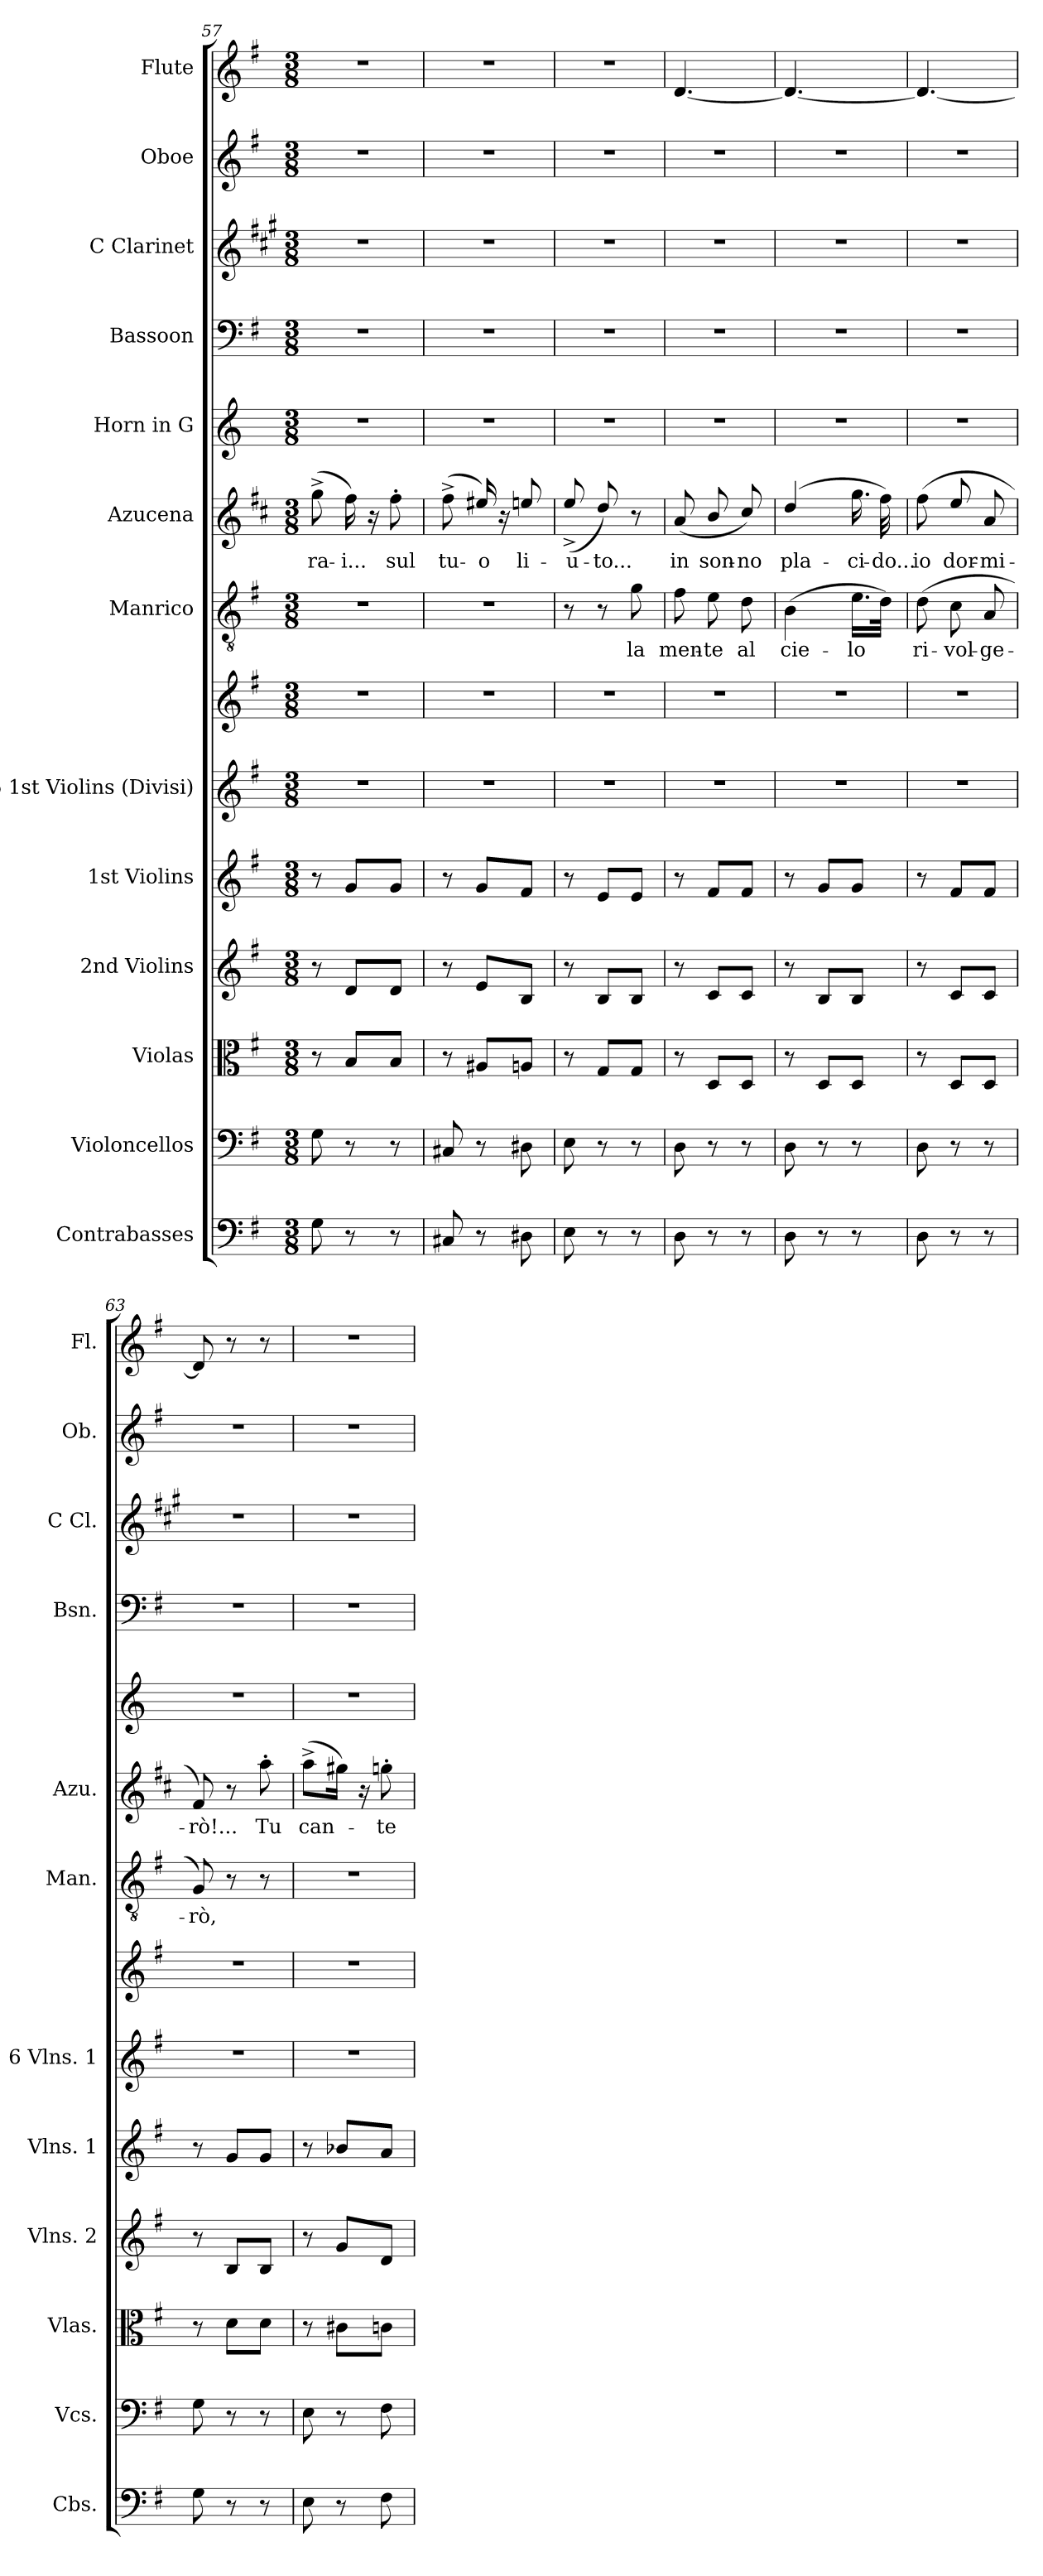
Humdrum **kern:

**kern	**kern	**kern	**kern	**kern	**kern	**kern	**kern	**text	**kern	**text	**kern	**kern	**kern	**kern	**kern
*part13	*part12	*part11	*part10	*part9	*part8	*part8	*part7	*part7	*part6	*part6	*part5	*part4	*part3	*part2	*part1
*staff14	*staff13	*staff12	*staff11	*staff10	*staff9	*staff8	*staff7	*staff7	*staff6	*staff6	*staff5	*staff4	*staff3	*staff2	*staff1
*I"Contrabasses	*I"Violoncellos	*I"Violas	*I"2nd Violins	*I"1st Violins	*I"6 1st Violins (Divisi)	*	*I"Manrico	*	*I"Azucena	*	*I"Horn in G	*I"Bassoon	*I"C Clarinet	*I"Oboe	*I"Flute
*I'Cbs.	*I'Vcs.	*I'Vlas.	*I'Vlns. 2	*I'Vlns. 1	*I'6 Vlns. 1	*	*I'Man.	*	*I'Azu.	*	*	*I'Bsn.	*I'C Cl.	*I'Ob.	*I'Fl.
*clefF4	*clefF4	*clefC3	*clefG2	*clefG2	*clefG2	*clefG2	*clefGv2	*	*clefG2	*	*clefG2	*clefF4	*clefG2	*clefG2	*clefG2
*ITrd7c12	*	*	*	*	*	*	*	*	*ITrd4c7	*	*ITrd3c5	*	*ITrd1c2	*	*
*k[f#]	*k[f#]	*k[f#]	*k[f#]	*k[f#]	*k[f#]	*k[f#]	*k[f#]	*	*k[f#]	*	*k[f#]	*k[f#]	*k[f#]	*k[f#]	*k[f#]
*M3/8	*M3/8	*M3/8	*M3/8	*M3/8	*M3/8	*M3/8	*M3/8	*	*M3/8	*	*M3/8	*M3/8	*M3/8	*M3/8	*M3/8
=57	=57	=57	=57	=57	=57	=57	=57	=57	=57	=57	=57	=57	=57	=57	=57
!	!	!	!	!	!	!	!	!	!	!LO:LY:b	!	!	!	!	!
8GG\	8G\	8r	8r	8r	4.r	4.r	4.r	.	(>8cc^\	-ra-	4.r	4.r	4.r	4.r	4.r
!	!	!	!	!	!	!	!	!	!	!LO:LY:b	!	!	!	!	!
8r	8r	8B/L	8d/L	8g/L	.	.	.	.	16b\)	-i...	.	.	.	.	.
.	.	.	.	.	.	.	.	.	16r	.	.	.	.	.	.
!	!	!	!	!	!	!	!	!	!	!LO:LY:b	!	!	!	!	!
8r	8r	8B/J	8d/J	8g/J	.	.	.	.	8b'\	sul	.	.	.	.	.
=58	=58	=58	=58	=58	=58	=58	=58	=58	=58	=58	=58	=58	=58	=58	=58
!	!	!	!	!	!	!	!	!	!	!LO:LY:b	!	!	!	!	!
8CC#X/	8C#X/	8r	8r	8r	4.r	4.r	4.r	.	(>8b^\	tu-	4.r	4.r	4.r	4.r	4.r
!	!	!	!	!	!	!	!	!	!	!LO:LY:b	!	!	!	!	!
8r	8r	8A#X/L	8e/L	8g/L	.	.	.	.	16a#X/)	-o	.	.	.	.	.
.	.	.	.	.	.	.	.	.	16r	.	.	.	.	.	.
!	!	!	!	!	!	!	!	!	!	!LO:LY:b	!	!	!	!	!
8DD#X\	8D#X\	8An/J	8B/J	8f#/J	.	.	.	.	8an/	li-	.	.	.	.	.
=59	=59	=59	=59	=59	=59	=59	=59	=59	=59	=59	=59	=59	=59	=59	=59
!	!	!	!	!	!	!	!	!	!	!LO:LY:b	!	!	!	!	!
8EE\	8E\	8r	8r	8r	4.r	4.r	8r	.	(<8a^/	-u-	4.r	4.r	4.r	4.r	4.r
!	!	!	!	!	!	!	!	!	!	!LO:LY:b	!	!	!	!	!
8r	8r	8G/L	8B/L	8e/L	.	.	8r	.	8g/)	-to...	.	.	.	.	.
!	!	!	!	!	!	!	!	!LO:LY:b	!	!	!	!	!	!	!
8r	8r	8G/J	8B/J	8e/J	.	.	8g\	la	8r	.	.	.	.	.	.
=60	=60	=60	=60	=60	=60	=60	=60	=60	=60	=60	=60	=60	=60	=60	=60
!	!	!	!	!	!	!	!	!LO:LY:b	!	!LO:LY:b	!	!	!	!	!
8DD\	8D\	8r	8r	8r	4.r	4.r	8f#\	men-	(<8d/	in	4.r	4.r	4.r	4.r	[4.d/
!	!	!	!	!	!	!	!	!LO:LY:b	!	!LO:LY:b	!	!	!	!	!
8r	8r	8D/L	8c/L	8f#/L	.	.	8e\	-te	8e/	son-	.	.	.	.	.
!	!	!	!	!	!	!	!	!LO:LY:b	!	!LO:LY:b	!	!	!	!	!
8r	8r	8D/J	8c/J	8f#/J	.	.	8d\	al	8f#/)	-no	.	.	.	.	.
=61	=61	=61	=61	=61	=61	=61	=61	=61	=61	=61	=61	=61	=61	=61	=61
!	!	!	!	!	!	!	!	!LO:LY:b	!	!LO:LY:b	!	!	!	!	!
8DD\	8D\	8r	8r	8r	4.r	4.r	(>4B\	cie-	(>4g/	pla-	4.r	4.r	4.r	4.r	4.d/_
8r	8r	8D/L	8B/L	8g/L	.	.	.	.	.	.	.	.	.	.	.
!	!	!	!	!	!	!	!	!LO:LY:b	!	!LO:LY:b	!	!	!	!	!
8r	8r	8D/J	8B/J	8g/J	.	.	16.e\LL	-lo	16.cc\	-ci-	.	.	.	.	.
!	!	!	!	!	!	!	!	!	!	!LO:LY:b	!	!	!	!	!
.	.	.	.	.	.	.	32d\JJk)	.	32b\)	-do...	.	.	.	.	.
=62	=62	=62	=62	=62	=62	=62	=62	=62	=62	=62	=62	=62	=62	=62	=62
!	!	!	!	!	!	!	!	!LO:LY:b	!	!LO:LY:b	!	!	!	!	!
8DD\	8D\	8r	8r	8r	4.r	4.r	(>8d\	ri-	(>8b\	io	4.r	4.r	4.r	4.r	4.d/_
!	!	!	!	!	!	!	!	!LO:LY:b	!	!LO:LY:b	!	!	!	!	!
8r	8r	8D/L	8c/L	8f#/L	.	.	8c\	-vol-	8a/	dor-	.	.	.	.	.
!	!	!	!	!	!	!	!	!LO:LY:b	!	!LO:LY:b	!	!	!	!	!
8r	8r	8D/J	8c/J	8f#/J	.	.	8A/	-ge-	8d/	-mi-	.	.	.	.	.
=63	=63	=63	=63	=63	=63	=63	=63	=63	=63	=63	=63	=63	=63	=63	=63
!	!	!	!	!	!	!	!	!LO:LY:b	!	!LO:LY:b	!	!	!	!	!
8GG\	8G\	8r	8r	8r	4.r	4.r	8G/)	-rò,	8B/)	-rò!...	4.r	4.r	4.r	4.r	8d/]
8r	8r	8d\L	8B/L	8g/L	.	.	8r	.	8r	.	.	.	.	.	8r
!	!	!	!	!	!	!	!	!	!	!LO:LY:b	!	!	!	!	!
8r	8r	8d\J	8B/J	8g/J	.	.	8r	.	8dd'\	Tu	.	.	.	.	8r
=64	=64	=64	=64	=64	=64	=64	=64	=64	=64	=64	=64	=64	=64	=64	=64
!	!	!	!	!	!	!	!	!	!	!LO:LY:b	!	!	!	!	!
8EE\	8E\	8r	8r	8r	4.r	4.r	4.r	.	(>8dd^\L	can-	4.r	4.r	4.r	4.r	4.r
8r	8r	8c#X\L	8g/L	8b-X/L	.	.	.	.	16cc#X\Jk)	.	.	.	.	.	.
.	.	.	.	.	.	.	.	.	16r	.	.	.	.	.	.
!	!	!	!	!	!	!	!	!	!	!LO:LY:b	!	!	!	!	!
8FF#\	8F#\	8cn\J	8d/J	8a/J	.	.	.	.	8ccn'\	-te-	.	.	.	.	.
=	=	=	=	=	=	=	=	=	=	=	=	=	=	=	=
*-	*-	*-	*-	*-	*-	*-	*-	*-	*-	*-	*-	*-	*-	*-	*-
